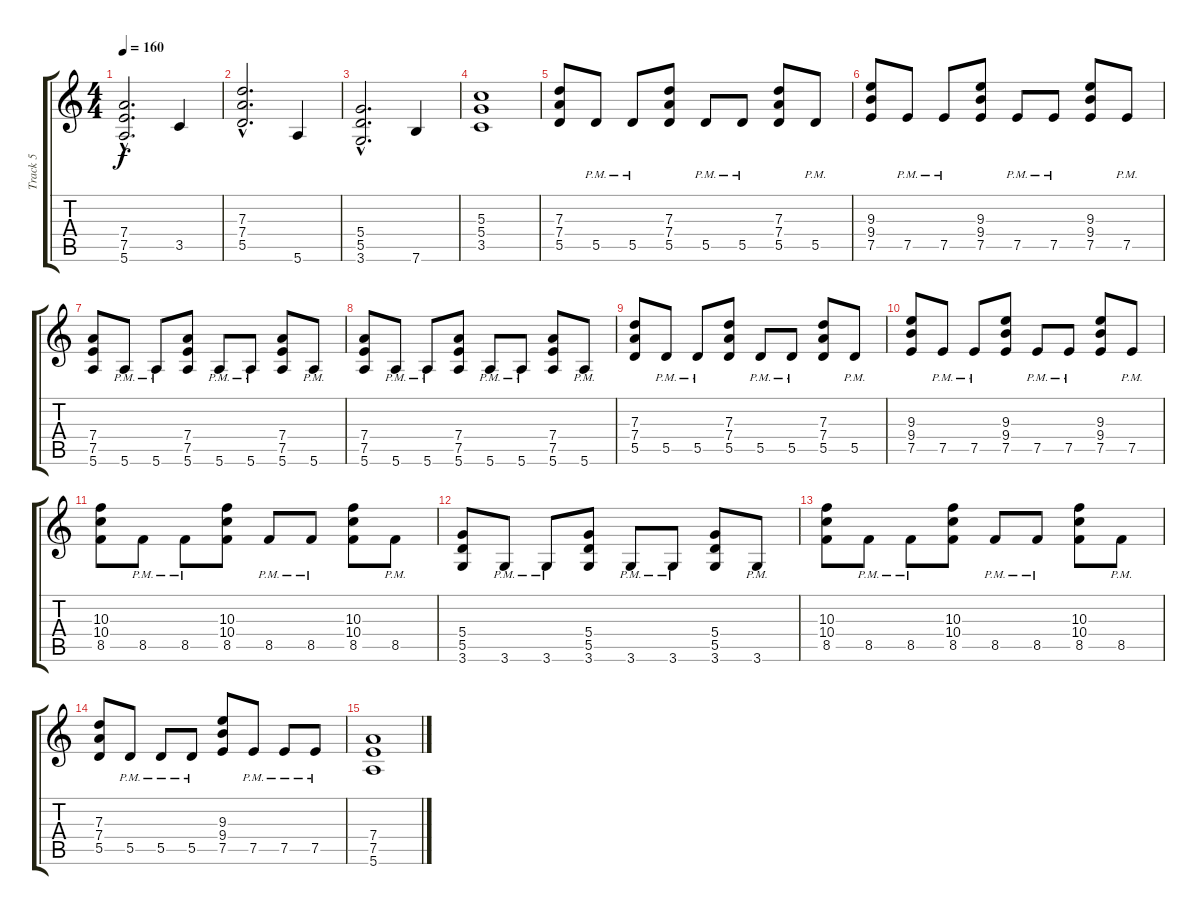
\track ("Track 5" "Track 5") {instrument overdrivenguitar}
\staff {score tabs}
\tuning (E4 B3 G3 D3 A2 E2) {hide}
\ts (4 4)
\tempo 160
\clef g2
\ks c
(7.4{hac} 7.5{hac} 5.6{hac}).2{d dy f} 3.5.4 |
(7.3{hac} 7.4{hac} 5.5{hac}).2{d} 5.6.4 |
(5.4{hac} 5.5{hac} 3.6{hac}).2{d} 7.6.4 |
(5.3 5.4 3.5).1 |
(7.3 7.4 5.5).8 5.5{pm}.8 5.5{pm}.8 (7.3 7.4 5.5).8 5.5{pm}.8 5.5{pm}.8 (7.3 7.4 5.5).8 5.5{pm}.8 |
(9.3 9.4 7.5).8 7.5{pm}.8 7.5{pm}.8 (9.3 9.4 7.5).8 7.5{pm}.8 7.5{pm}.8 (9.3 9.4 7.5).8 7.5{pm}.8 |
(7.4 7.5 5.6).8 5.6{pm}.8 5.6{pm}.8 (7.4 7.5 5.6).8 5.6{pm}.8 5.6{pm}.8 (7.4 7.5 5.6).8 5.6{pm}.8 |
(7.4 7.5 5.6).8 5.6{pm}.8 5.6{pm}.8 (7.4 7.5 5.6).8 5.6{pm}.8 5.6{pm}.8 (7.4 7.5 5.6).8 5.6{pm}.8 |
(7.3 7.4 5.5).8 5.5{pm}.8 5.5{pm}.8 (7.3 7.4 5.5).8 5.5{pm}.8 5.5{pm}.8 (7.3 7.4 5.5).8 5.5{pm}.8 |
(9.3 9.4 7.5).8 7.5{pm}.8 7.5{pm}.8 (9.3 9.4 7.5).8 7.5{pm}.8 7.5{pm}.8 (9.3 9.4 7.5).8 7.5{pm}.8 |
(10.3 10.4 8.5).8 8.5{pm}.8 8.5{pm}.8 (10.3 10.4 8.5).8 8.5{pm}.8 8.5{pm}.8 (10.3 10.4 8.5).8 8.5{pm}.8 |
(5.4 5.5 3.6).8 3.6{pm}.8 3.6{pm}.8 (5.4 5.5 3.6).8 3.6{pm}.8 3.6{pm}.8 (5.4 5.5 3.6).8 3.6{pm}.8 |
(10.3 10.4 8.5).8 8.5{pm}.8 8.5{pm}.8 (10.3 10.4 8.5).8 8.5{pm}.8 8.5{pm}.8 (10.3 10.4 8.5).8 8.5{pm}.8 |
(7.3 7.4 5.5).8 5.5{pm}.8 5.5{pm}.8 5.5{pm}.8 (9.3 9.4 7.5).8 7.5{pm}.8 7.5{pm}.8 7.5{pm}.8 |
(7.4 7.5 5.6).1
